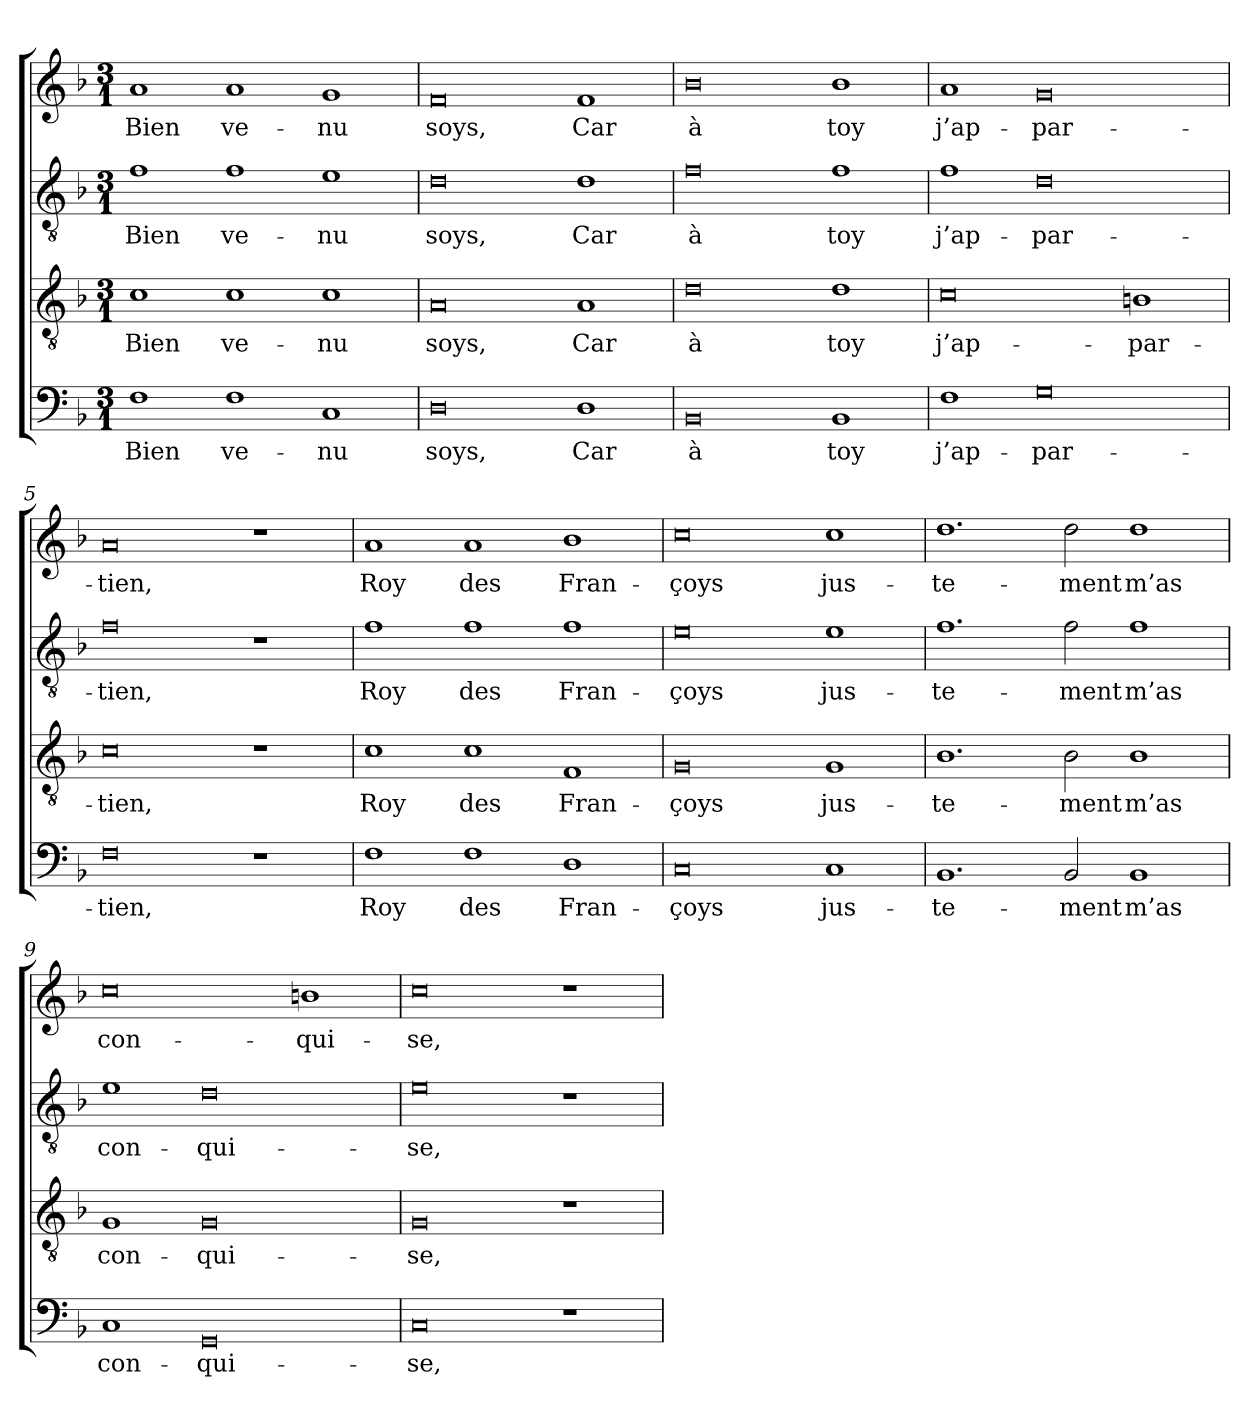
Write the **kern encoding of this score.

**kern	**text	**kern	**text	**kern	**text	**kern	**text
*part4	*part4	*part3	*part3	*part2	*part2	*part1	*part1
*staff4	*staff4	*staff3	*staff3	*staff2	*staff2	*staff1	*staff1
*clefF4	*	*clefGv2	*	*clefGv2	*	*clefG2	*
*k[b-]	*	*k[b-]	*	*k[b-]	*	*k[b-]	*
*M3/1	*	*M3/1	*	*M3/1	*	*M3/1	*
=1	=1	=1	=1	=1	=1	=1	=1
1F	Bien	1c	Bien	1f	Bien	1a	Bien
1F	ve-	1c	ve-	1f	ve-	1a	ve-
1C	-nu	1c	-nu	1e	-nu	1g	-nu
=2	=2	=2	=2	=2	=2	=2	=2
0D	soys,	0A	soys,	0d	soys,	0f	soys,
1D	Car	1A	Car	1d	Car	1f	Car
=3	=3	=3	=3	=3	=3	=3	=3
0BB-	à	0d	à	0f	à	0b-	à
1BB-	toy	1d	toy	1f	toy	1b-	toy
=4	=4	=4	=4	=4	=4	=4	=4
1F	j’ap-	0c	j’ap-	1f	j’ap-	1a	j’ap-
0G	-par-	.	.	0d	-par-	0g	-par-
.	.	1Bn	-par-	.	.	.	.
=5	=5	=5	=5	=5	=5	=5	=5
0F	-tien,	0c	-tien,	0f	-tien,	0a	-tien,
1r	.	1r	.	1r	.	1r	.
!!LO:LB:g=z
=6	=6	=6	=6	=6	=6	=6	=6
1F	Roy	1c	Roy	1f	Roy	1a	Roy
1F	des	1c	des	1f	des	1a	des
1D	Fran-	1F	Fran-	1f	Fran-	1b-	Fran-
=7	=7	=7	=7	=7	=7	=7	=7
0C	-çoys	0G	-çoys	0e	-çoys	0cc	-çoys
1C	jus-	1G	jus-	1e	jus-	1cc	jus-
=8	=8	=8	=8	=8	=8	=8	=8
1.BB-	-te-	1.B-	-te-	1.f	-te-	1.dd	-te-
2BB-	-ment	2B-	-ment	2f	-ment	2dd	-ment
1BB-	m’as	1B-	m’as	1f	m’as	1dd	m’as
=9	=9	=9	=9	=9	=9	=9	=9
1C	con-	1G	con-	1e	con-	0cc	con-
0GG	-qui-	0G	-qui-	0d	-qui-	.	.
.	.	.	.	.	.	1bn	-qui-
=10	=10	=10	=10	=10	=10	=10	=10
0C	-se,	0G	-se,	0e	-se,	0cc	-se,
1r	.	1r	.	1r	.	1r	.
=	=	=	=	=	=	=	=
*-	*-	*-	*-	*-	*-	*-	*-
